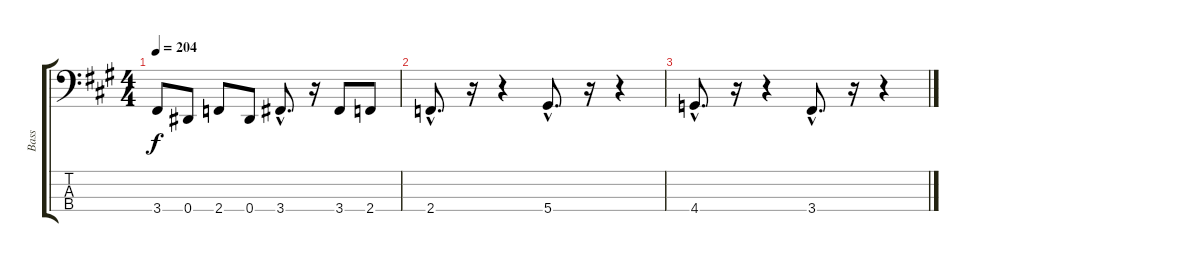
\track ("Bass" "Bass") {instrument electricbassfinger}
\staff {score tabs}
\tuning (Gb2 Db2 Ab1 Eb1) {hide}
\ts (4 4)
\tempo 204
\clef f4
\ks a
3.4.8{dy f} 0.4.8 2.4.8 0.4.8 3.4{hac}.8{d} r.16 3.4.8 2.4.8 |
2.4{hac}.8{d} r.16 r.4 5.4{hac}.8{d} r.16 r.4 |
4.4{hac}.8{d} r.16 r.4 3.4{hac}.8{d} r.16 r.4
